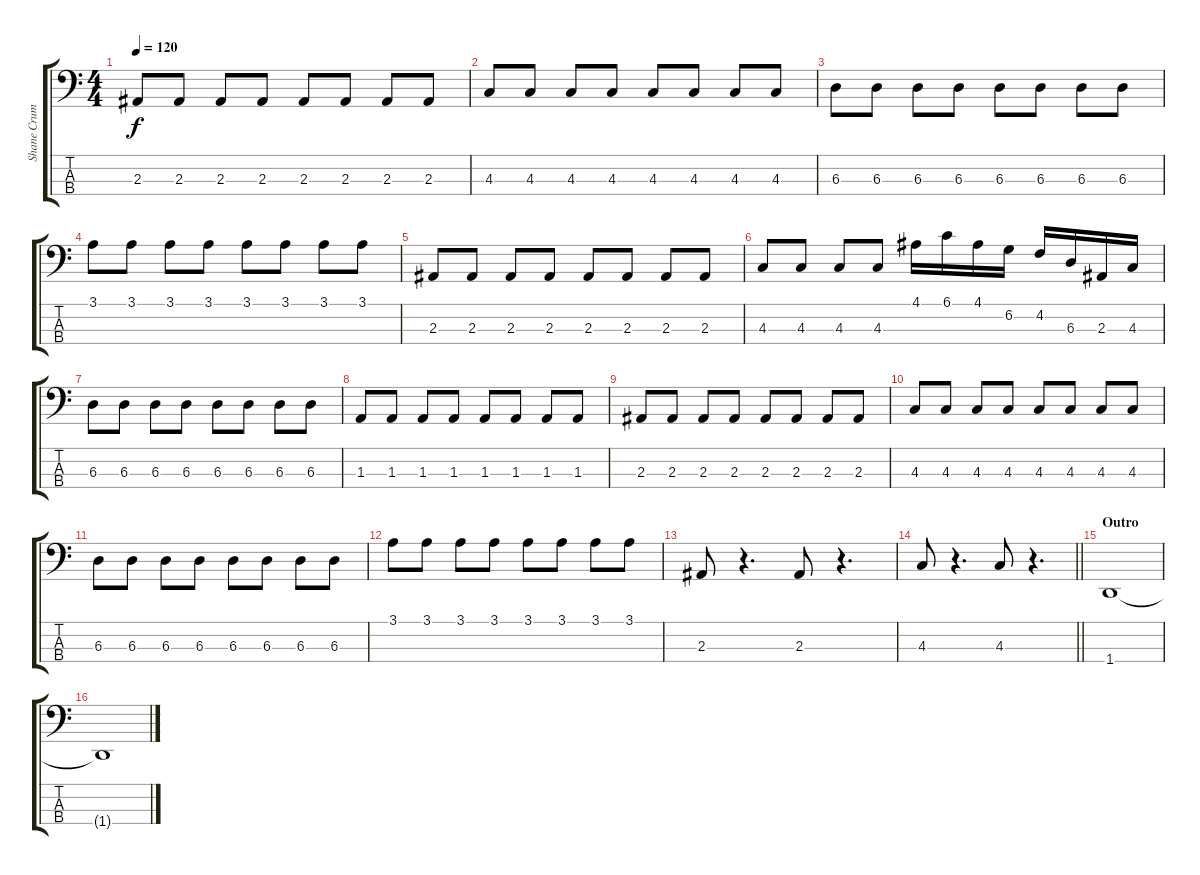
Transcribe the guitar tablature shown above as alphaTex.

\track ("Shane Crump - Bass" "Shane Crum") {instrument electricbassfinger}
\staff {score tabs}
\tuning (Gb2 Db2 Ab1 Db1) {hide}
\ts (4 4)
\tempo 120
\clef f4
\ks c
2.3.8{dy f} 2.3.8 2.3.8 2.3.8 2.3.8 2.3.8 2.3.8 2.3.8 |
4.3.8 4.3.8 4.3.8 4.3.8 4.3.8 4.3.8 4.3.8 4.3.8 |
6.3.8 6.3.8 6.3.8 6.3.8 6.3.8 6.3.8 6.3.8 6.3.8 |
3.1.8 3.1.8 3.1.8 3.1.8 3.1.8 3.1.8 3.1.8 3.1.8 |
2.3.8 2.3.8 2.3.8 2.3.8 2.3.8 2.3.8 2.3.8 2.3.8 |
4.3.8 4.3.8 4.3.8 4.3.8 4.1.16 6.1.16 4.1.16 6.2.16 4.2.16 6.3.16 2.3.16 4.3.16 |
6.3.8 6.3.8 6.3.8 6.3.8 6.3.8 6.3.8 6.3.8 6.3.8 |
1.3.8 1.3.8 1.3.8 1.3.8 1.3.8 1.3.8 1.3.8 1.3.8 |
2.3.8 2.3.8 2.3.8 2.3.8 2.3.8 2.3.8 2.3.8 2.3.8 |
4.3.8 4.3.8 4.3.8 4.3.8 4.3.8 4.3.8 4.3.8 4.3.8 |
6.3.8 6.3.8 6.3.8 6.3.8 6.3.8 6.3.8 6.3.8 6.3.8 |
3.1.8 3.1.8 3.1.8 3.1.8 3.1.8 3.1.8 3.1.8 3.1.8 |
2.3.8 r.4{d} 2.3.8 r.4{d} |
\barLineRight lightlight
4.3.8 r.4{d} 4.3.8 r.4{d} |
\section ("" "Outro")
1.4.1 |
1.4{t}.1{volume 0}
